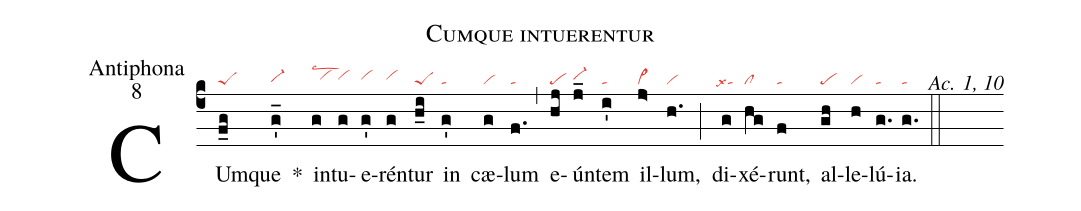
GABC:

name: Cumque intuerentur;
office-part: Antiphona;
mode: 8;
commentary: Ac. 1, 10;
nabc-lines: 1;
%%
(c4)
CUm(f_g|peS)que(g'_|vi-hg) *()
in(g|vihhlscw2)tu(g|vihh)e(g'|vihh)rén(g|vihh)tur(h_i|peS) in(g'|ta) cæ(g|vi)lum(f.|ta) (,)
e(hj|pe)ún(j_|vi-hh)tem(i'|ta) il(j>|vi>)lum,(h.|vi) (;)
di(g|``talsx4)xé(hg|cl)runt,(f|ta) al(gh|pe)le(h|vi)lú(g.|ta)ia.(g.|ta) (::)
